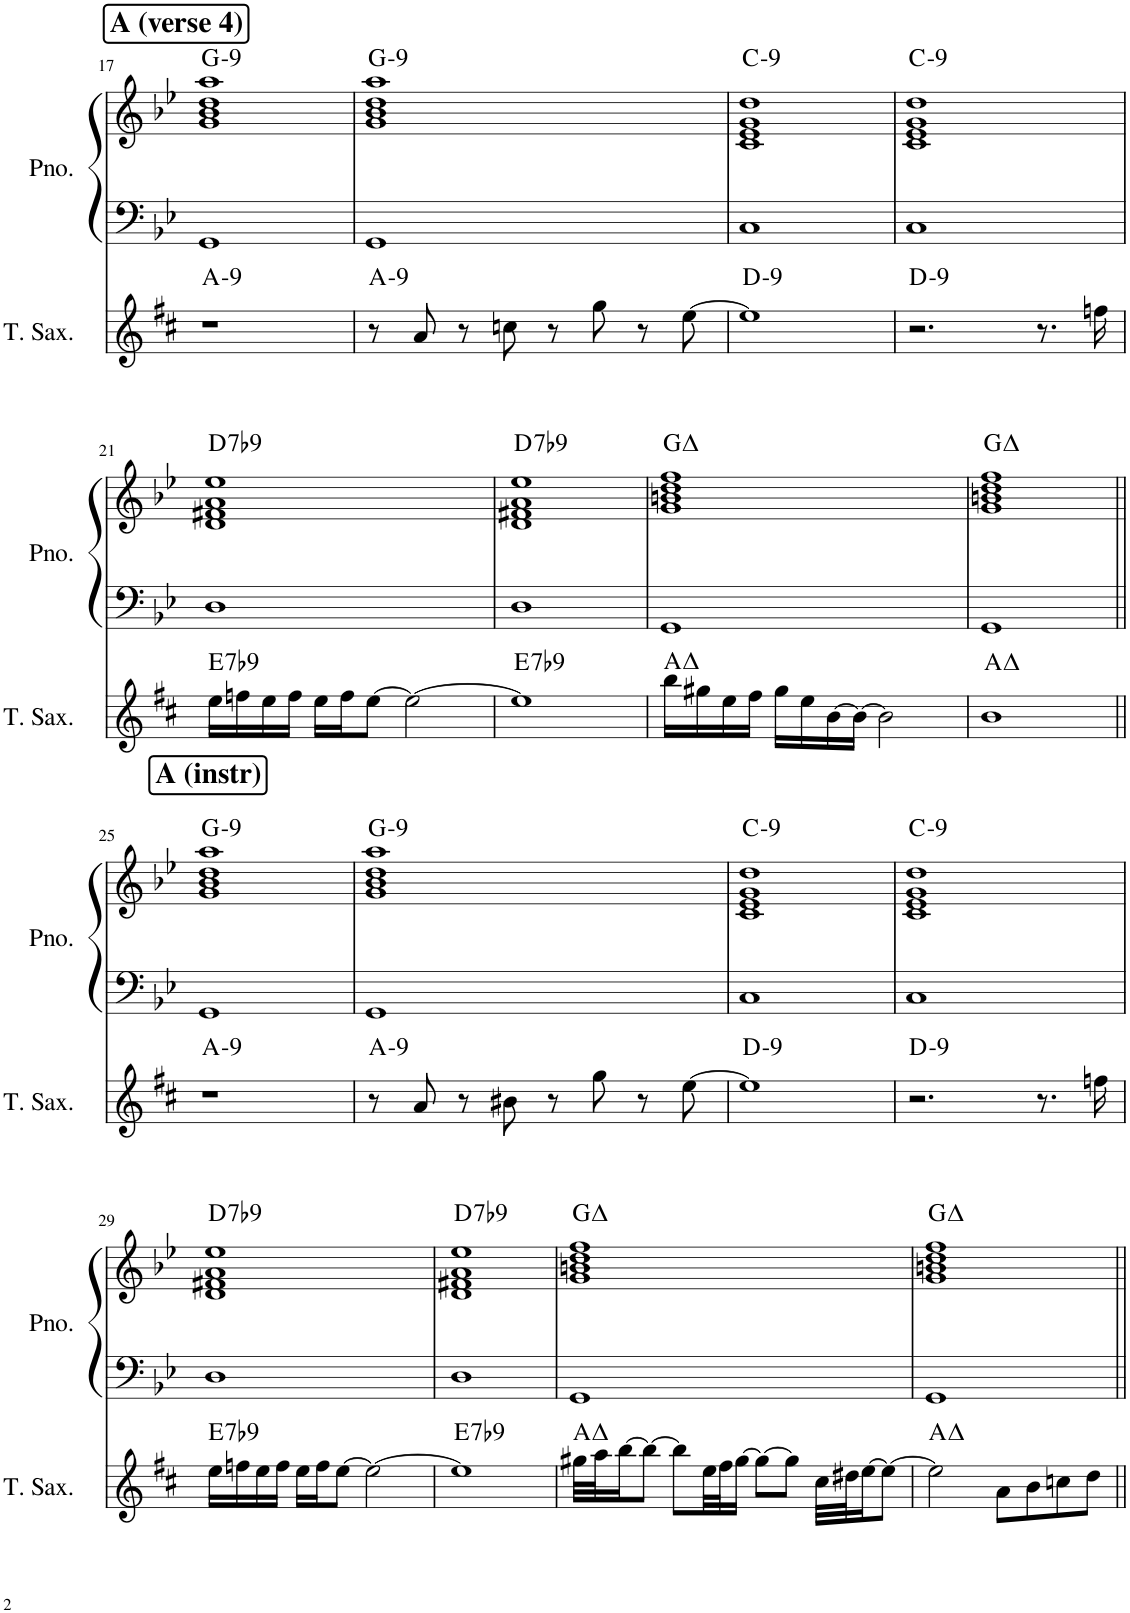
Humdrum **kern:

**kern	**harte	**kern	**kern	**harte
*part2	*part2	*part1	*part1	*part1
*staff3	*	*staff2	*staff1	*
*I"Tenor Saxophone	*	*I"Piano	*	*
*I'T. Sax.	*	*I'Pno.	*	*
!!LO:PB:g=z
*clefG2	*	*clefF4	*clefG2	*
*Trd8c14	*	*	*	*
*k[f#c#]	*	*k[b-e-]	*k[b-e-]	*
*M4/4	*	*M4/4	*M4/4	*
!!LO:REH:place=s1:a:B:cj:fs=14:t=A (verse 4)
=17	=17	=17	=17	=17
!	!LO:H:kt=9	!	!	!LO:H:kt=9
1r	A:min9	1GG	1g 1b- 1dd 1aa	G:min9
=18	=18	=18	=18	=18
!	!LO:H:kt=9	!	!	!LO:H:kt=9
8r	A:min9	1GG	1g 1b- 1dd 1aa	G:min9
8a/	.	.	.	.
8r	.	.	.	.
8ccn\	.	.	.	.
8r	.	.	.	.
8gg\	.	.	.	.
8r	.	.	.	.
[8ee\	.	.	.	.
=19	=19	=19	=19	=19
!	!LO:H:kt=9	!	!	!LO:H:kt=9
1ee]	D:min9	1C	1c 1e- 1g 1dd	C:min9
=20	=20	=20	=20	=20
!	!LO:H:kt=9	!	!	!LO:H:kt=9
2.r	D:min9	1C	1c 1e- 1g 1dd	C:min9
8.r	.	.	.	.
16ffn\	.	.	.	.
!!LO:LB:g=z
=21	=21	=21	=21	=21
!	!LO:H:kt=7	!	!	!LO:H:kt=7
16ee\LL	E:7(b9)	1D	1d 1f#X 1a 1ee-	D:7(b9)
16ffn\	.	.	.	.
16ee\	.	.	.	.
16ff\JJ	.	.	.	.
16ee\LL	.	.	.	.
16ff\J	.	.	.	.
[8ee\J	.	.	.	.
2ee\_	.	.	.	.
=22	=22	=22	=22	=22
!	!LO:H:kt=7	!	!	!LO:H:kt=7
1ee]	E:7(b9)	1D	1d 1f#X 1a 1ee-	D:7(b9)
=23	=23	=23	=23	=23
16bb\LL	A:maj	1GG	1g 1bn 1dd 1ff	G:maj
16gg#X\	.	.	.	.
16ee\	.	.	.	.
16ff#\JJ	.	.	.	.
16gg#\LL	.	.	.	.
16ee\	.	.	.	.
[16b\	.	.	.	.
16b\JJ_	.	.	.	.
2b\]	.	.	.	.
=24	=24	=24	=24	=24
1b	A:maj	1GG	1g 1bn 1dd 1ff	G:maj
!!LO:LB:g=z
!!LO:REH:place=s1:a:B:cj:fs=14:t=A (instr)
=25||	=25||	=25||	=25||	=25||
!	!LO:H:kt=9	!	!	!LO:H:kt=9
1r	A:min9	1GG	1g 1b- 1dd 1aa	G:min9
=26	=26	=26	=26	=26
!	!LO:H:kt=9	!	!	!LO:H:kt=9
8r	A:min9	1GG	1g 1b- 1dd 1aa	G:min9
8a/	.	.	.	.
8r	.	.	.	.
8b#X\	.	.	.	.
8r	.	.	.	.
8gg\	.	.	.	.
8r	.	.	.	.
[8ee\	.	.	.	.
=27	=27	=27	=27	=27
!	!LO:H:kt=9	!	!	!LO:H:kt=9
1ee]	D:min9	1C	1c 1e- 1g 1dd	C:min9
=28	=28	=28	=28	=28
!	!LO:H:kt=9	!	!	!LO:H:kt=9
2.r	D:min9	1C	1c 1e- 1g 1dd	C:min9
8.r	.	.	.	.
16ffn\	.	.	.	.
!!LO:LB:g=z
=29	=29	=29	=29	=29
!	!LO:H:kt=7	!	!	!LO:H:kt=7
16ee\LL	E:7(b9)	1D	1d 1f#X 1a 1ee-	D:7(b9)
16ffn\	.	.	.	.
16ee\	.	.	.	.
16ff\JJ	.	.	.	.
16ee\LL	.	.	.	.
16ff\J	.	.	.	.
[8ee\J	.	.	.	.
2ee\_	.	.	.	.
=30	=30	=30	=30	=30
!	!LO:H:kt=7	!	!	!LO:H:kt=7
1ee]	E:7(b9)	1D	1d 1f#X 1a 1ee-	D:7(b9)
=31	=31	=31	=31	=31
32gg#X\LLL	A:maj	1GG	1g 1bn 1dd 1ff	G:maj
32aa\J	.	.	.	.
[16bb\J	.	.	.	.
8bb\J_	.	.	.	.
8bb\L]	.	.	.	.
32ee\LL	.	.	.	.
32ff#\J	.	.	.	.
[16gg#\JJ	.	.	.	.
8gg#\L_	.	.	.	.
8gg#\J]	.	.	.	.
32cc#\LLL	.	.	.	.
32dd#X\J	.	.	.	.
[16ee\J	.	.	.	.
8ee\J_	.	.	.	.
=32	=32	=32	=32	=32
2ee\]	A:maj	1GG	1g 1bn 1dd 1ff	G:maj
8a\L	.	.	.	.
8b\	.	.	.	.
8ccn\	.	.	.	.
8dd\J	.	.	.	.
=||	=||	=||	=||	=||
*-	*-	*-	*-	*-
